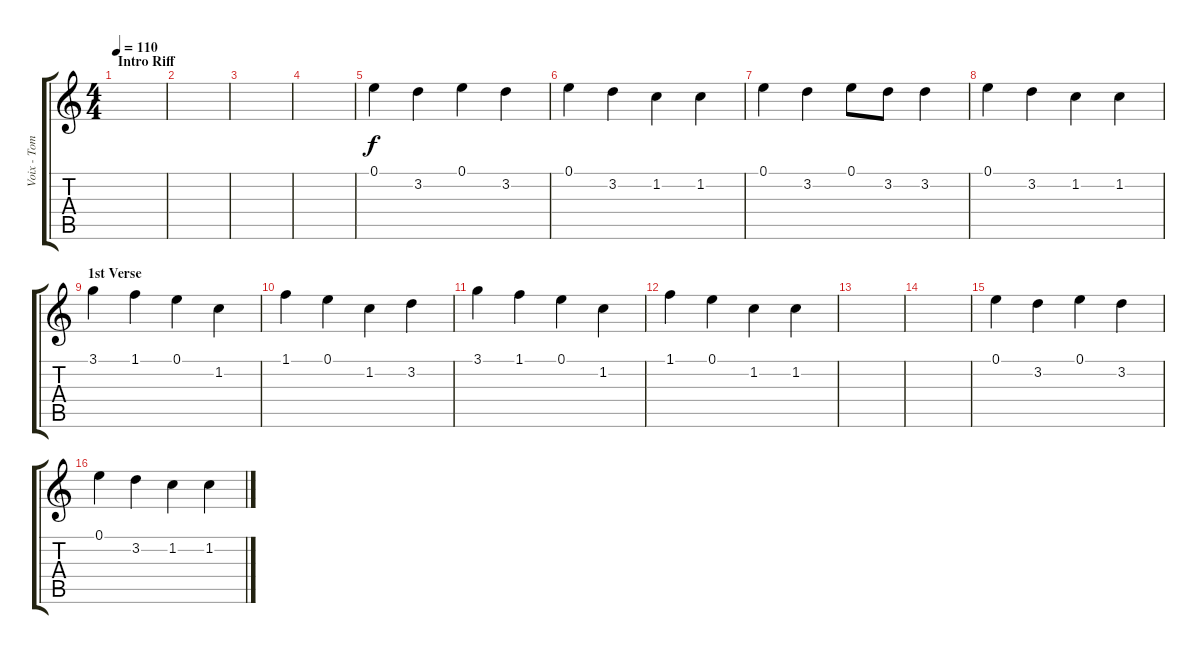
\track ("Voix - Tom DeLonge" "Voix - Tom") {instrument distortionguitar}
\staff {score tabs}
\tuning (E4 B3 G3 D3 A2 E2) {hide}
\ts (4 4)
\section ("" "Intro Riff")
\tempo 110
\clef g2
\ks c
|
|
|
|
0.1.4 3.2.4 0.1.4 3.2.4 |
0.1.4 3.2.4 1.2.4 1.2.4 |
0.1.4 3.2.4 0.1.8 3.2.8 3.2.4 |
0.1.4 3.2.4 1.2.4 1.2.4 |
\section ("" "1st Verse")
3.1.4 1.1.4 0.1.4 1.2.4 |
1.1.4 0.1.4 1.2.4 3.2.4 |
3.1.4 1.1.4 0.1.4 1.2.4 |
1.1.4 0.1.4 1.2.4 1.2.4 |
|
|
0.1.4 3.2.4 0.1.4 3.2.4 |
0.1.4 3.2.4 1.2.4 1.2.4
